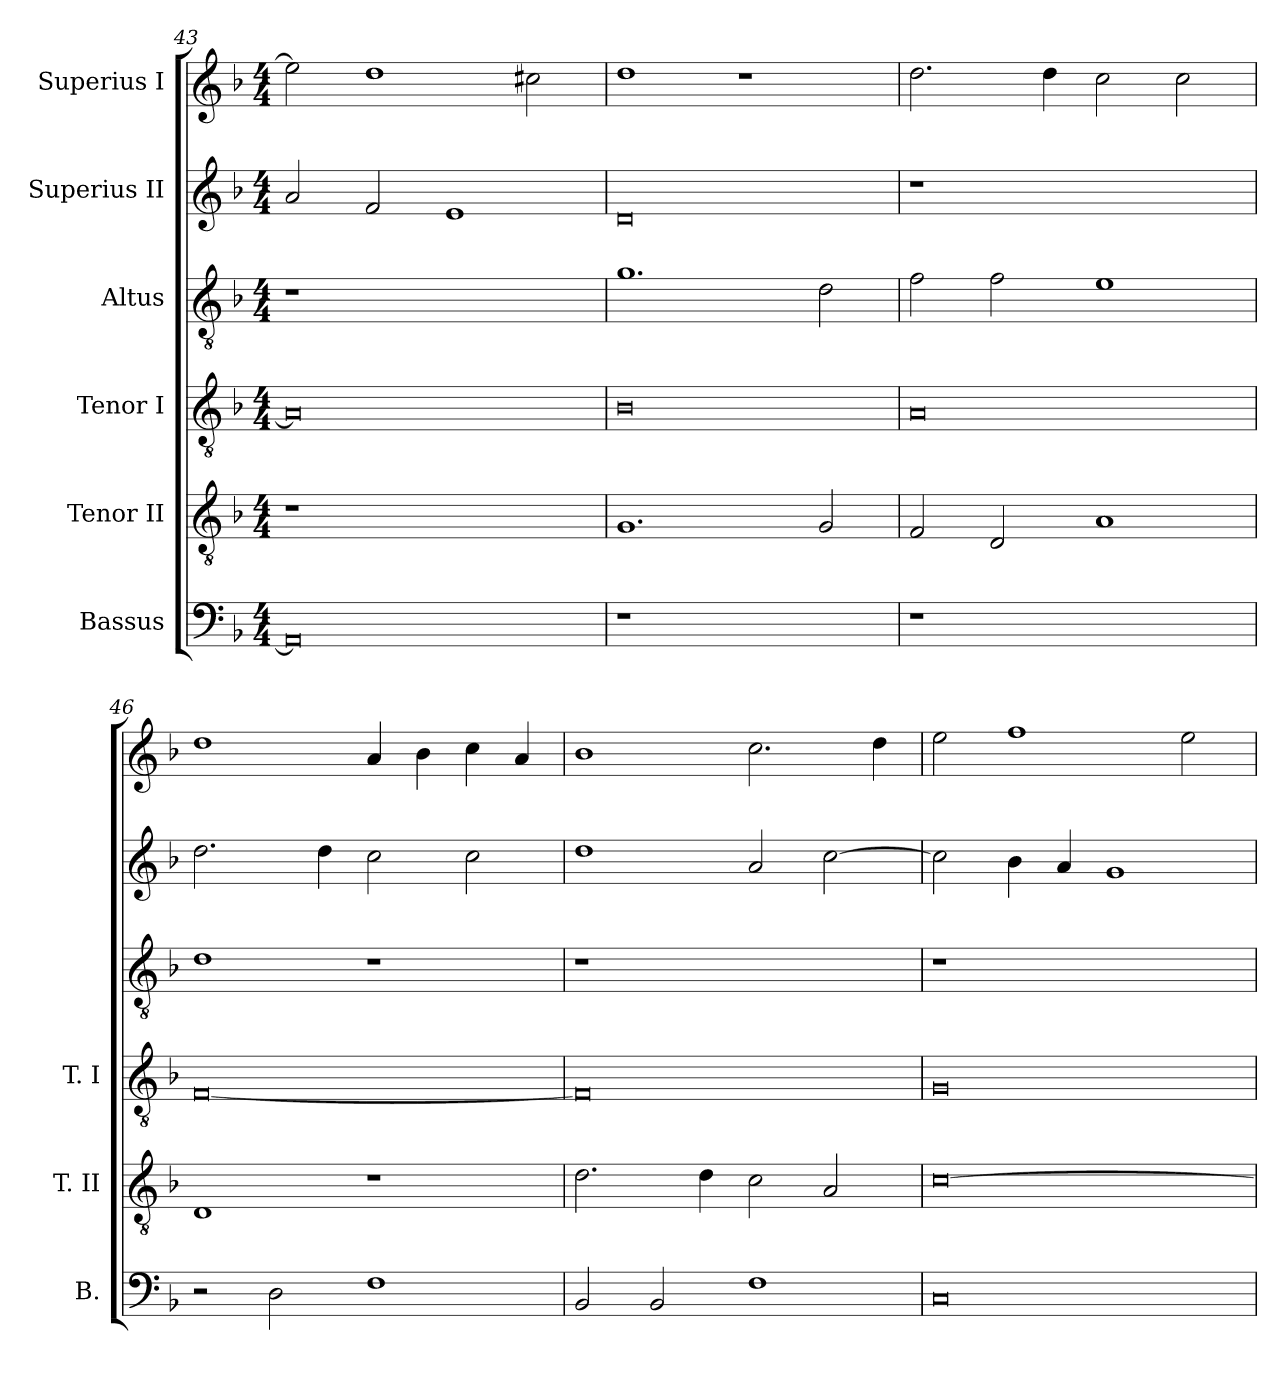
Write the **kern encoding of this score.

**kern	**kern	**kern	**kern	**kern	**kern
*part6	*part5	*part4	*part3	*part2	*part1
*staff6	*staff5	*staff4	*staff3	*staff2	*staff1
*I"Bassus	*I"Tenor II	*I"Tenor I	*I"Altus	*I"Superius II	*I"Superius I
*I'B.	*I'T. II	*I'T. I	*	*	*
*clefF4	*clefGv2	*clefGv2	*clefGv2	*clefG2	*clefG2
*	*ITrd7c12	*ITrd7c12	*ITrd7c12	*	*
*k[b-]	*k[b-]	*k[b-]	*k[b-]	*k[b-]	*k[b-]
*F:	*F:	*F:	*F:	*F:	*F:
*M4/4	*M4/4	*M4/4	*M4/4	*M4/4	*M4/4
=43	=43	=43	=43	=43	=43
!	!LO:N:vis=1	!	!LO:N:vis=1	!	!
0AAi]	1r	0AAi]	1r	2ai/	2eei\]
.	.	.	.	2fi/	1ddi
.	1ryy	.	1ryy	1ei	.
.	.	.	.	.	2cc#Xi\
=44	=44	=44	=44	=44	=44
!LO:N:vis=1	!	!	!	!	!
1r	1.GGi	0BB-i	1.Gi	0di	1ddi
1ryy	.	.	.	.	1r
.	2GGi/	.	2Di\	.	.
=45	=45	=45	=45	=45	=45
!LO:N:vis=1	!	!	!	!LO:N:vis=1	!
1r	2FFi/	0AAi	2Fi\	1r	2.ddi\
.	2DDi/	.	2Fi\	.	.
.	.	.	.	.	4ddi\
1ryy	1AAi	.	1Ei	1ryy	2cci\
.	.	.	.	.	2cci\
!!LO:LB:g=z
=46	=46	=46	=46	=46	=46
2r	1DDi	[<0FFi	1Di	2.ddi\	1ddi
2Di\	.	.	.	.	.
.	.	.	.	4ddi\	.
1Fi	1r	.	1r	2cci\	4ai/
.	.	.	.	.	4b-i\
.	.	.	.	2cci\	4cci\
.	.	.	.	.	4ai/
=47	=47	=47	=47	=47	=47
!	!	!	!LO:N:vis=1	!	!
2BB-i/	2.Di\	0FFi]	1r	1ddi	1b-i
2BB-i/	.	.	.	.	.
.	4Di\	.	.	.	.
1Fi	2Ci\	.	1ryy	2ai/	2.cci\
.	2AAi/	.	.	[>2cci\	.
.	.	.	.	.	4ddi\
=48	=48	=48	=48	=48	=48
!	!	!	!LO:N:vis=1	!	!
0Ci	[>0Ci	0GGi	1r	2cci\]	2eei\
.	.	.	.	4b-i\	1ffi
.	.	.	.	4ai/	.
.	.	.	1ryy	1gi	.
.	.	.	.	.	2eei\
=	=	=	=	=	=
*-	*-	*-	*-	*-	*-
